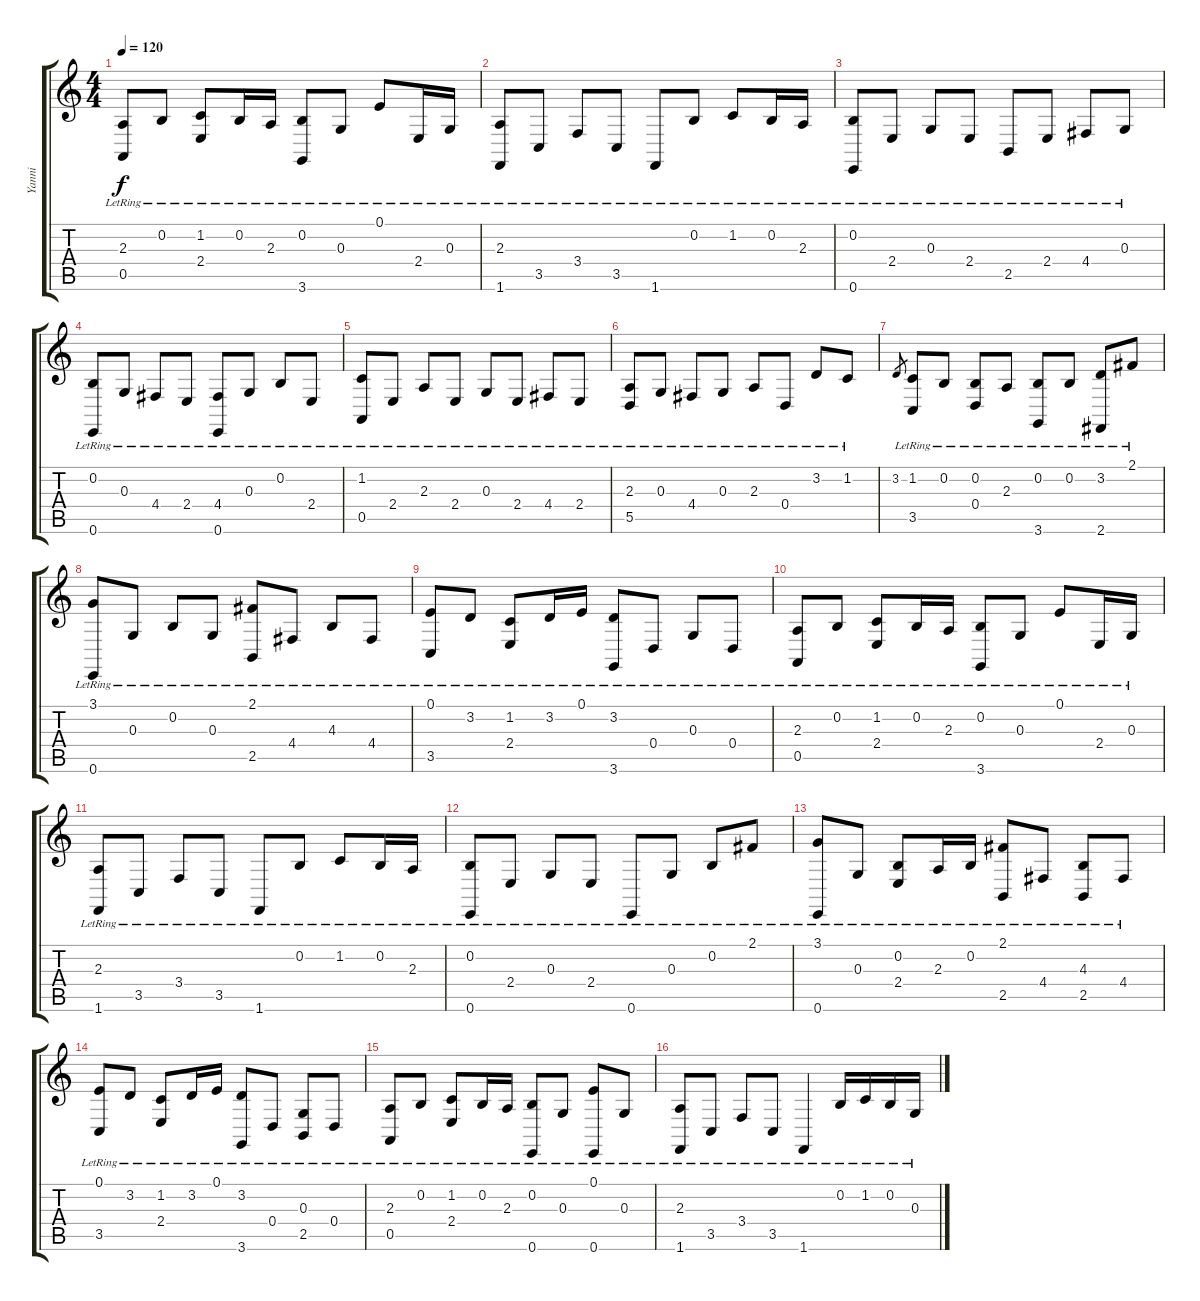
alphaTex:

\track ("Yanni" "Yanni") {instrument acousticgrandpiano}
\staff {score tabs}
\tuning (E4 B3 G3 D3 A2 E2) {hide}
\ts (4 4)
\tempo 120
\clef g2
\ks c
(2.3{lr} 0.5{lr}).8{dy f} 0.2{lr}.8 (1.2{lr} 2.4{lr}).8 0.2{lr}.16 2.3{lr}.16 (0.2{lr} 3.6{lr}).8 0.3{lr}.8 0.1{lr}.8 2.4{lr}.16 0.3{lr}.16 |
(2.3{lr} 1.6{lr}).8 3.5{lr}.8 3.4{lr}.8 3.5{lr}.8 1.6{lr}.8 0.2{lr}.8 1.2{lr}.8 0.2{lr}.16 2.3{lr}.16 |
(0.2{lr} 0.6{lr}).8 2.4{lr}.8 0.3{lr}.8 2.4{lr}.8 2.5{lr}.8 2.4{lr}.8 4.4{lr}.8 0.3{lr}.8 |
(0.2{lr} 0.6{lr}).8 0.3{lr}.8 4.4{lr}.8 2.4{lr}.8 (4.4{lr} 0.6{lr}).8 0.3{lr}.8 0.2{lr}.8 2.4{lr}.8 |
(1.2{lr} 0.5{lr}).8 2.4{lr}.8 2.3{lr}.8 2.4{lr}.8 0.3{lr}.8 2.4{lr}.8 4.4{lr}.8 2.4{lr}.8 |
(2.3{lr} 5.5{lr}).8 0.3{lr}.8 4.4{lr}.8 0.3{lr}.8 2.3{lr}.8 0.4{lr}.8 3.2{lr}.8 1.2{lr}.8 |
3.2.8{gr} (1.2{lr} 3.5{lr}).8 0.2{lr}.8 (0.2{lr} 0.4{lr}).8 2.3{lr}.8 (0.2{lr} 3.6{lr}).8 0.2{lr}.8 (3.2{lr} 2.6{lr}).8 2.1{lr}.8 |
(3.1{lr} 0.6{lr}).8 0.3{lr}.8 0.2{lr}.8 0.3{lr}.8 (2.1{lr} 2.5{lr}).8 4.4{lr}.8 4.3{lr}.8 4.4{lr}.8 |
(0.1{lr} 3.5{lr}).8 3.2{lr}.8 (1.2{lr} 2.4{lr}).8 3.2{lr}.16 0.1{lr}.16 (3.2{lr} 3.6{lr}).8 0.4{lr}.8 0.3{lr}.8 0.4{lr}.8 |
(2.3{lr} 0.5{lr}).8 0.2{lr}.8 (1.2{lr} 2.4{lr}).8 0.2{lr}.16 2.3{lr}.16 (0.2{lr} 3.6{lr}).8 0.3{lr}.8 0.1{lr}.8 2.4{lr}.16 0.3{lr}.16 |
(2.3{lr} 1.6{lr}).8 3.5{lr}.8 3.4{lr}.8 3.5{lr}.8 1.6{lr}.8 0.2{lr}.8 1.2{lr}.8 0.2{lr}.16 2.3{lr}.16 |
(0.2{lr} 0.6{lr}).8 2.4{lr}.8 0.3{lr}.8 2.4{lr}.8 0.6{lr}.8 0.3{lr}.8 0.2{lr}.8 2.1{lr}.8 |
(3.1{lr} 0.6{lr}).8 0.3{lr}.8 (0.2{lr} 2.4{lr}).8 2.3{lr}.16 0.2{lr}.16 (2.1{lr} 2.5{lr}).8 4.4{lr}.8 (4.3{lr} 2.5{lr}).8 4.4{lr}.8 |
(0.1{lr} 3.5{lr}).8 3.2{lr}.8 (1.2{lr} 2.4{lr}).8 3.2{lr}.16 0.1{lr}.16 (3.2{lr} 3.6{lr}).8 0.4{lr}.8 (0.3{lr} 2.5{lr}).8 0.4{lr}.8 |
(2.3{lr} 0.5{lr}).8 0.2{lr}.8 (1.2{lr} 2.4{lr}).8 0.2{lr}.16 2.3{lr}.16 (0.2{lr} 0.6{lr}).8 0.3{lr}.8 (0.1{lr} 0.6{lr}).8 0.3{lr}.8 |
(2.3{lr} 1.6{lr}).8 3.5{lr}.8 3.4{lr}.8 3.5{lr}.8 1.6{lr}.4 0.2{lr}.16 1.2{lr}.16 0.2{lr}.16 0.3{lr}.16
